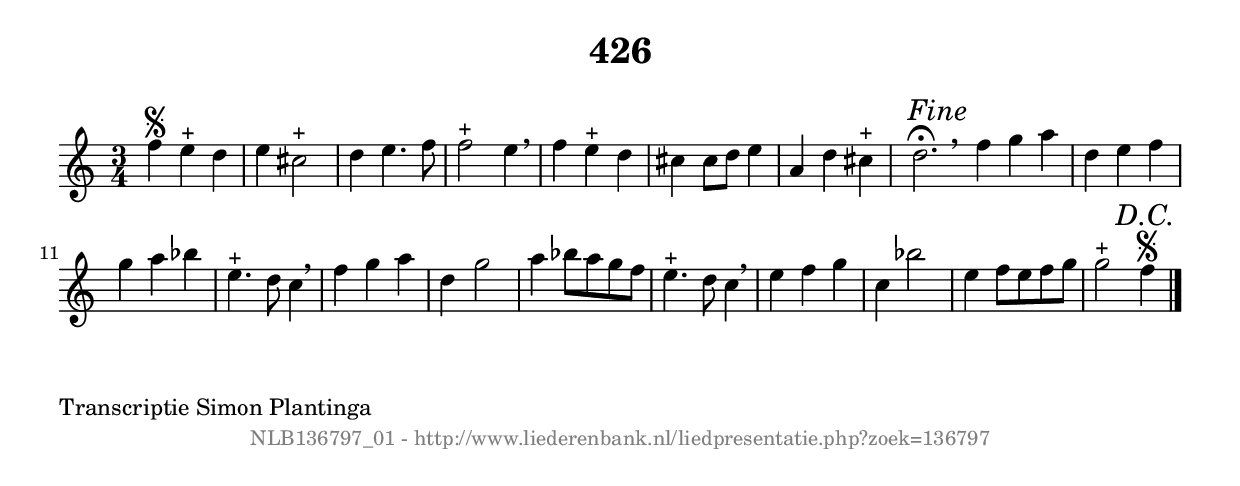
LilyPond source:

%
% produced by wce2krn 1.64 (7 June 2014)
%
\version"2.16"
#(append! paper-alist '(("long" . (cons (* 210 mm) (* 2000 mm)))))
#(set-default-paper-size "long")
sb = {\breathe}
mBreak = {\breathe }
bBreak = {\breathe }
x = {\once\override NoteHead #'style = #'cross }
gl=\glissando
itime={\override Staff.TimeSignature #'stencil = ##f }
ficta = {\once\set suggestAccidentals = ##t}
fine = {\once\override Score.RehearsalMark #'self-alignment-X = #1 \mark \markup {\italic{Fine}}}
dc = {\once\override Score.RehearsalMark #'self-alignment-X = #1 \mark \markup {\italic{D.C.}}}
dcf = {\once\override Score.RehearsalMark #'self-alignment-X = #1 \mark \markup {\italic{D.C. al Fine}}}
dcc = {\once\override Score.RehearsalMark #'self-alignment-X = #1 \mark \markup {\italic{D.C. al Coda}}}
ds = {\once\override Score.RehearsalMark #'self-alignment-X = #1 \mark \markup {\italic{D.S.}}}
dsf = {\once\override Score.RehearsalMark #'self-alignment-X = #1 \mark \markup {\italic{D.S. al Fine}}}
dsc = {\once\override Score.RehearsalMark #'self-alignment-X = #1 \mark \markup {\italic{D.S. al Coda}}}
pv = {\set Score.repeatCommands = #'((volta "1"))}
sv = {\set Score.repeatCommands = #'((volta "2"))}
tv = {\set Score.repeatCommands = #'((volta "3"))}
qv = {\set Score.repeatCommands = #'((volta "4"))}
xv = {\set Score.repeatCommands = #'((volta #f))}
\header{ tagline = ""
title = "426"
}
\score {{
\key d \dorian
\relative g'
{
\set melismaBusyProperties = #'()
\time 3/4
\tempo 4=120
\override Score.MetronomeMark #'transparent = ##t
\override Score.RehearsalMark #'break-visibility = #(vector #t #t #f)
f'4\segno e4^"+" d4 | e4 cis2^"+" | d4 e4. f8 | f2^"+" e4 \sb | f4 e4^"+" d4 | cis4 cis8 d8 e4 | a,4 d4 cis4^"+" | d2.^\fermata\fine \bar ":|:" \bBreak
f4 g4 a4 | d,4 e4 f4 | g4 a4 bes4 | e,4.^"+" d8 c4 \sb | f4 g4 a4 | d,4 g2 | a4 bes8 a8 g8 f8 | e4.^"+" d8 c4 \sb | e4 f4 g4 | c,4 bes'2 | e,4 f8 e8 f8 g8 | g2^"+" f4\segno\dc \bar "|."
 }}
 \midi { }
 \layout {
            indent = 0.0\cm
}
}
\markup { \wordwrap-string #" 
Transcriptie Simon Plantinga
"}
\markup { \vspace #0 } \markup { \with-color #grey \fill-line { \center-column { \smaller "NLB136797_01 - http://www.liederenbank.nl/liedpresentatie.php?zoek=136797" } } }
